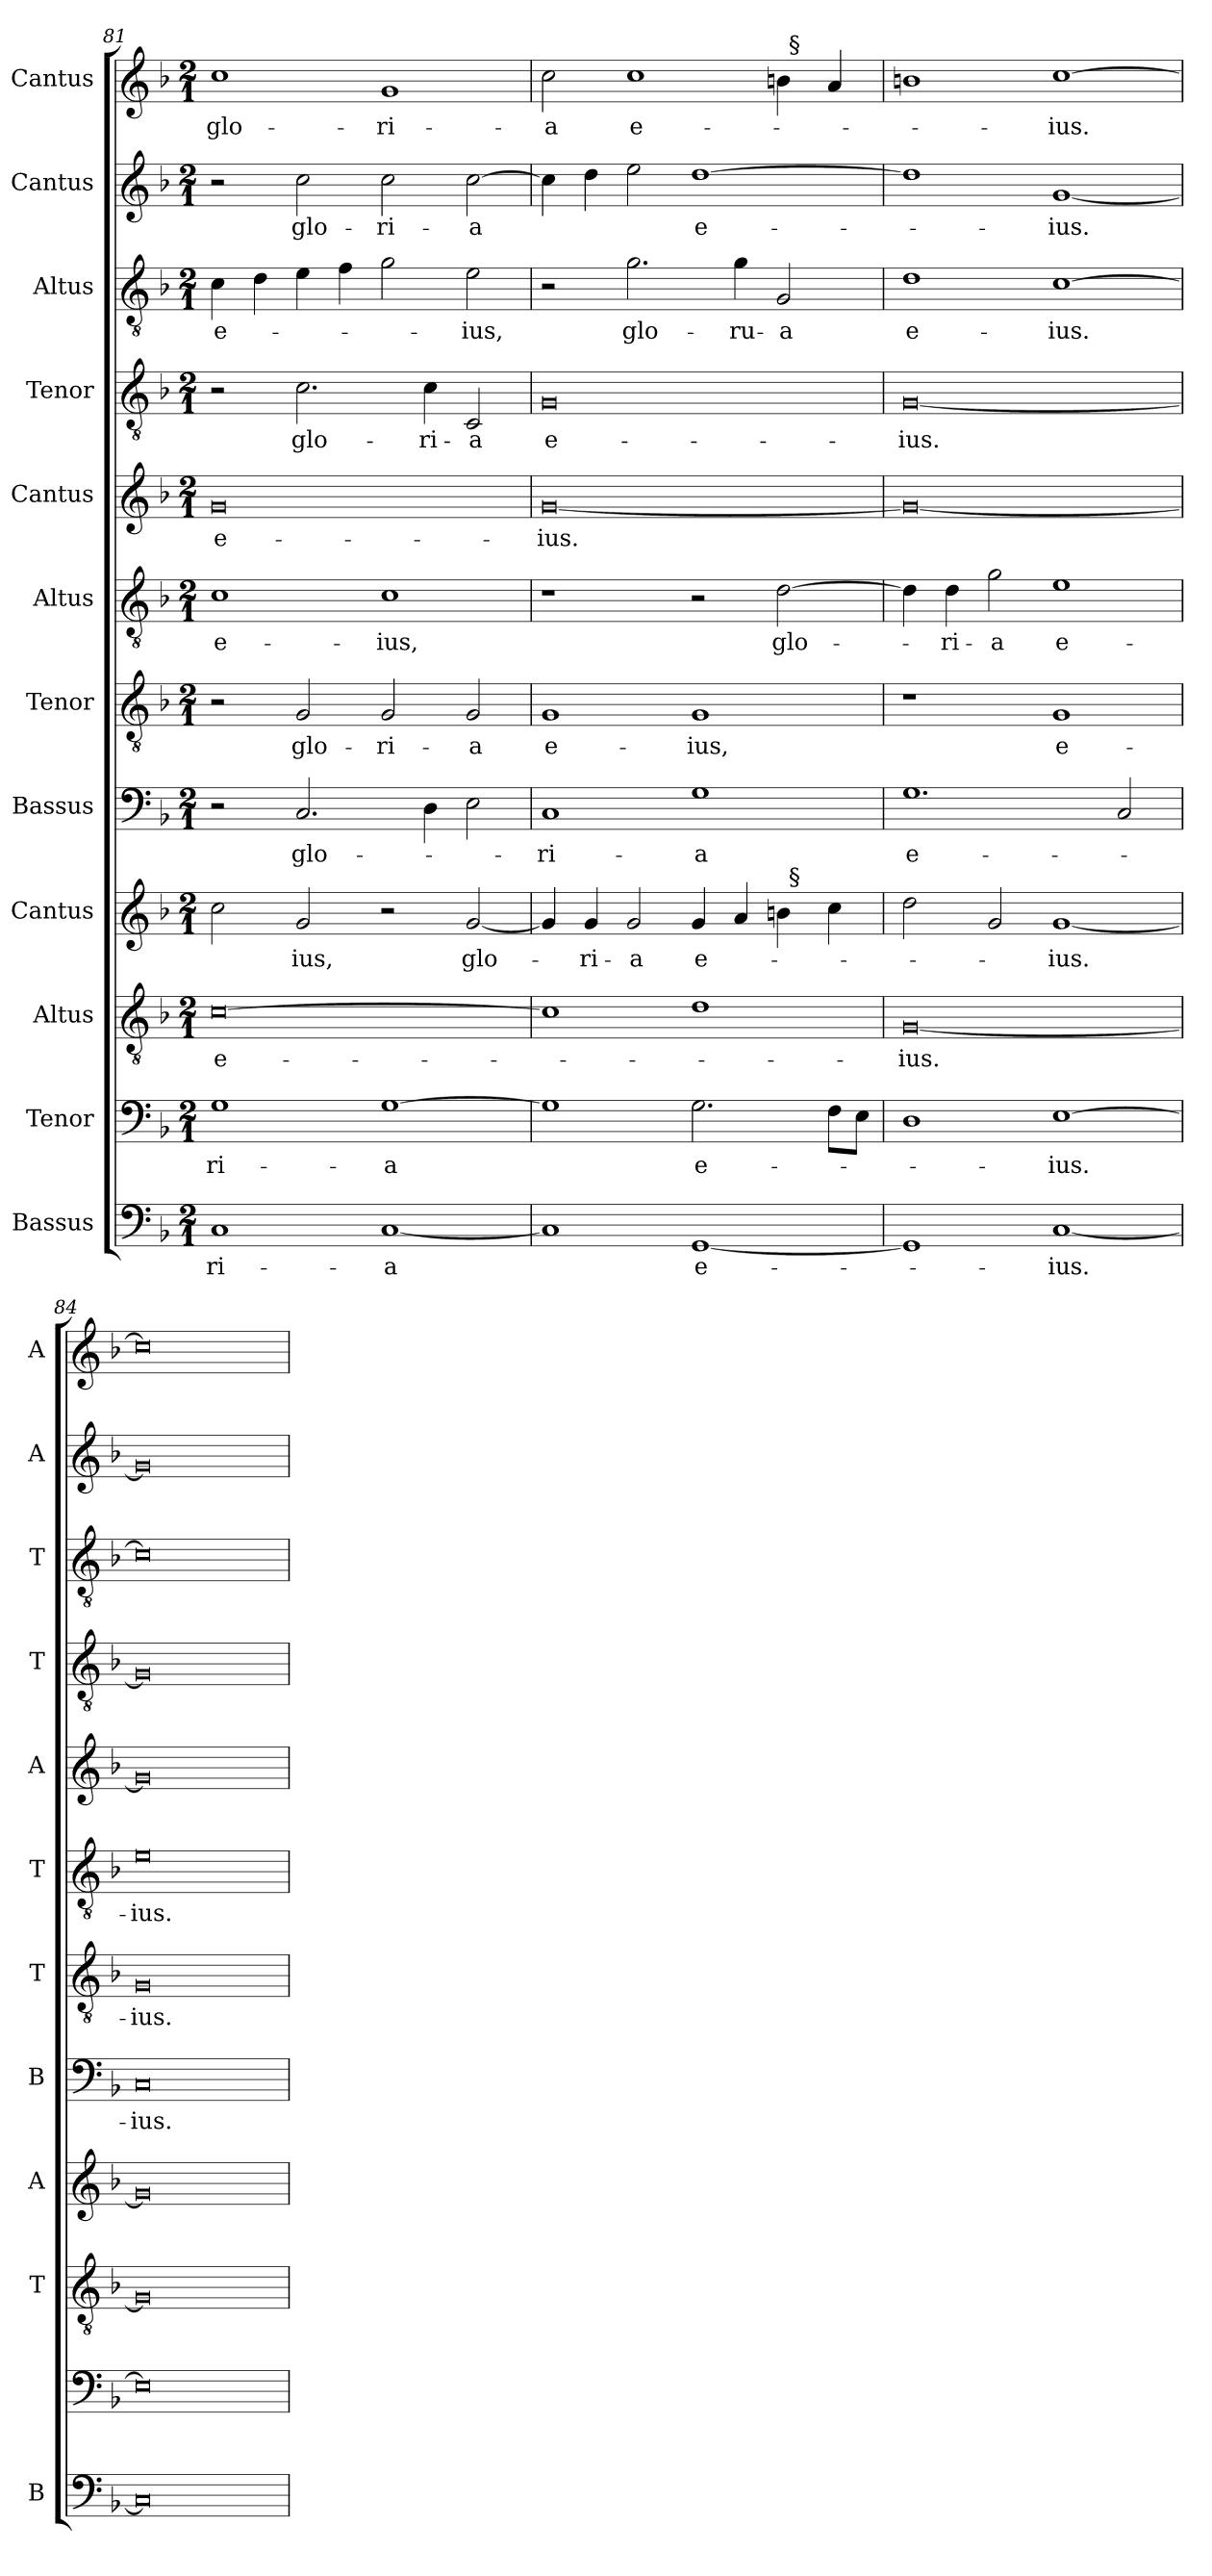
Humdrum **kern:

**kern	**text	**kern	**text	**kern	**text	**kern	**text	**kern	**text	**kern	**text	**kern	**text	**kern	**text	**kern	**text	**kern	**text	**kern	**text	**kern	**text
*part12	*part12	*part11	*part11	*part10	*part10	*part9	*part9	*part8	*part8	*part7	*part7	*part6	*part6	*part5	*part5	*part4	*part4	*part3	*part3	*part2	*part2	*part1	*part1
*staff12	*staff12	*staff11	*staff11	*staff10	*staff10	*staff9	*staff9	*staff8	*staff8	*staff7	*staff7	*staff6	*staff6	*staff5	*staff5	*staff4	*staff4	*staff3	*staff3	*staff2	*staff2	*staff1	*staff1
*I"Bassus	*	*I"Tenor	*	*I"Altus	*	*I"Cantus	*	*I"Bassus	*	*I"Tenor	*	*I"Altus	*	*I"Cantus	*	*I"Tenor	*	*I"Altus	*	*I"Cantus	*	*I"Cantus	*
*I'B	*	*	*	*I'T	*	*I'A	*	*I'B	*	*I'T	*	*I'T	*	*I'A	*	*I'T	*	*I'T	*	*I'A	*	*I'A	*
!!LO:PB:g=z
*clefF4	*	*clefF4	*	*clefGv2	*	*clefG2	*	*clefF4	*	*clefGv2	*	*clefGv2	*	*clefG2	*	*clefGv2	*	*clefGv2	*	*clefG2	*	*clefG2	*
*	*	*	*	*ITrd7c12	*	*	*	*	*	*ITrd7c12	*	*ITrd7c12	*	*	*	*ITrd7c12	*	*ITrd7c12	*	*	*	*	*
*k[b-]	*	*k[b-]	*	*k[b-]	*	*k[b-]	*	*k[b-]	*	*k[b-]	*	*k[b-]	*	*k[b-]	*	*k[b-]	*	*k[b-]	*	*k[b-]	*	*k[b-]	*
*F:	*	*F:	*	*F:	*	*F:	*	*F:	*	*F:	*	*F:	*	*F:	*	*F:	*	*F:	*	*F:	*	*F:	*
*M2/1	*	*M2/1	*	*M2/1	*	*M2/1	*	*M2/1	*	*M2/1	*	*M2/1	*	*M2/1	*	*M2/1	*	*M2/1	*	*M2/1	*	*M2/1	*
=81	=81	=81	=81	=81	=81	=81	=81	=81	=81	=81	=81	=81	=81	=81	=81	=81	=81	=81	=81	=81	=81	=81	=81
!	!LO:LY:b	!	!LO:LY:b	!	!LO:LY:b	!	!	!	!	!	!	!	!LO:LY:b	!	!LO:LY:b	!	!	!	!LO:LY:b	!	!	!	!LO:LY:b
1C	-ri-	1G	-ri-	[>0C	e-	2cc\	.	2r	.	2r	.	1C	e-	0g	e-	2r	.	4C\	e-	2r	.	1cc	glo-
.	.	.	.	.	.	.	.	.	.	.	.	.	.	.	.	.	.	4D\	.	.	.	.	.
!	!	!	!	!	!	!	!LO:LY:b	!	!LO:LY:b	!	!LO:LY:b	!	!	!	!	!	!LO:LY:b	!	!	!	!LO:LY:b	!	!
.	.	.	.	.	.	2g/	-ius,	2.C/	glo-	2GG/	glo-	.	.	.	.	2.C\	glo-	4E\	.	2cc\	glo-	.	.
.	.	.	.	.	.	.	.	.	.	.	.	.	.	.	.	.	.	4F\	.	.	.	.	.
!	!LO:LY:b	!	!LO:LY:b	!	!	!	!	!	!	!	!LO:LY:b	!	!LO:LY:b	!	!	!	!	!	!	!	!LO:LY:b	!	!LO:LY:b
[<1C	-a	[>1G	-a	.	.	2r	.	.	.	2GG/	-ri-	1C	-ius,	.	.	.	.	2G\	.	2cc\	-ri-	1g	-ri-
!	!	!	!	!	!	!	!	!	!	!	!	!	!	!	!	!	!LO:LY:b	!	!	!	!	!	!
.	.	.	.	.	.	.	.	4D\	.	.	.	.	.	.	.	4C\	-ri-	.	.	.	.	.	.
!	!	!	!	!	!	!	!LO:LY:b	!	!	!	!LO:LY:b	!	!	!	!	!	!LO:LY:b	!	!LO:LY:b	!	!LO:LY:b	!	!
.	.	.	.	.	.	[<2g/	glo-	2E\	.	2GG/	-a	.	.	.	.	2CC/	-a	2E\	-ius,	[>2cc\	-a	.	.
=82	=82	=82	=82	=82	=82	=82	=82	=82	=82	=82	=82	=82	=82	=82	=82	=82	=82	=82	=82	=82	=82	=82	=82
!	!	!	!	!	!	!	!	!	!LO:LY:b	!	!LO:LY:b	!	!	!	!LO:LY:b	!	!LO:LY:b	!	!	!	!	!	!LO:LY:b
*	*	*	*	*	*	*^	*	*	*	*	*	*	*	*	*	*	*	*	*	*	*	*^	*
1C]	.	1G]	.	1C]	.	4g/]	1ryy	.	1C	-ri-	1GG	e-	1r	.	[<0g	-ius.	0GG	e-	2r	.	4cc\]	.	2cc\	1ryy	-a
!	!	!	!	!	!	!	!	!LO:LY:b	!	!	!	!	!	!	!	!	!	!	!	!	!	!	!	!	!
.	.	.	.	.	.	4g/	.	-ri-	.	.	.	.	.	.	.	.	.	.	.	.	4dd\	.	.	.	.
!	!	!	!	!	!	!	!	!LO:LY:b	!	!	!	!	!	!	!	!	!	!	!	!LO:LY:b	!	!	!	!	!LO:LY:b
.	.	.	.	.	.	2g/	.	-a	.	.	.	.	.	.	.	.	.	.	2.G\	glo-	2ee\	.	1cc	.	e-
!	!LO:LY:b	!	!LO:LY:b	!	!	!	!	!LO:LY:b	!	!LO:LY:b	!	!LO:LY:b	!	!	!	!	!	!	!	!	!	!LO:LY:b	!	!	!
[<1GG	e-	2.G\	e-	1D	.	4g/	2ryy	e-	1G	-a	1GG	-ius,	2r	.	.	.	.	.	.	.	[>1dd	e-	.	2ryy	.
!	!	!	!	!	!	!	!	!	!	!	!	!	!	!	!	!	!	!	!	!LO:LY:b	!	!	!	!	!
.	.	.	.	.	.	4a/	.	.	.	.	.	.	.	.	.	.	.	.	4G\	-ru-	.	.	.	.	.
!	!	!	!	!	!	!	!	!	!	!	!	!	!	!LO:LY:b	!	!	!	!	!	!LO:LY:b	!	!	!	!	!
.	.	.	.	.	.	4bn\	32ryy	.	.	.	.	.	[>2D\	glo-	.	.	.	.	2GG/	-a	.	.	4b\	32ryy	.
!	!	!	!	!	!	!	!	!	!	!	!	!	!	!	!	!	!	!	!	!	!	!	!	!LO:TX:a:t=§	!
!	!	!	!	!	!	!	!LO:TX:a:t=§	!	!	!	!	!	!	!	!	!	!	!	!	!	!	!	!	!	!
.	.	.	.	.	.	.	4...ryy	.	.	.	.	.	.	.	.	.	.	.	.	.	.	.	.	4...ryy	.
.	.	8F\L	.	.	.	4cc\	.	.	.	.	.	.	.	.	.	.	.	.	.	.	.	.	4a/	.	.
.	.	8E\J	.	.	.	.	.	.	.	.	.	.	.	.	.	.	.	.	.	.	.	.	.	.	.
=83	=83	=83	=83	=83	=83	=83	=83	=83	=83	=83	=83	=83	=83	=83	=83	=83	=83	=83	=83	=83	=83	=83	=83	=83	=83
!	!	!	!	!	!LO:LY:b	!	!	!	!	!LO:LY:b	!	!	!	!	!	!	!	!LO:LY:b	!	!LO:LY:b	!	!	!	!	!
*	*	*	*	*	*	*v	*v	*	*	*	*	*	*	*	*	*	*	*	*	*	*	*	*v	*v	*
1GG]	.	1D	.	[<0GG	-ius.	2dd\	.	1.G	e-	1r	.	4D\]	.	0g_	.	[<0GG	-ius.	1D	e-	1dd]	.	1bn	.
!	!	!	!	!	!	!	!	!	!	!	!	!	!LO:LY:b	!	!	!	!	!	!	!	!	!	!
.	.	.	.	.	.	.	.	.	.	.	.	4D\	-ri-	.	.	.	.	.	.	.	.	.	.
!	!	!	!	!	!	!	!	!	!	!	!	!	!LO:LY:b	!	!	!	!	!	!	!	!	!	!
.	.	.	.	.	.	2g/	.	.	.	.	.	2G\	-a	.	.	.	.	.	.	.	.	.	.
!	!LO:LY:b	!	!LO:LY:b	!	!	!	!LO:LY:b	!	!	!	!LO:LY:b	!	!LO:LY:b	!	!	!	!	!	!LO:LY:b	!	!LO:LY:b	!	!LO:LY:b
[<1C	-ius.	[>1E	-ius.	.	.	[<1g	-ius.	.	.	1GG	e-	1E	e-	.	.	.	.	[>1C	-ius.	[<1g	-ius.	[>1cc	-ius.
.	.	.	.	.	.	.	.	2C/	.	.	.	.	.	.	.	.	.	.	.	.	.	.	.
=84	=84	=84	=84	=84	=84	=84	=84	=84	=84	=84	=84	=84	=84	=84	=84	=84	=84	=84	=84	=84	=84	=84	=84
!	!	!	!	!	!	!	!	!	!LO:LY:b	!	!LO:LY:b	!	!LO:LY:b	!	!	!	!	!	!	!	!	!	!
0C]	.	0E]	.	0GG]	.	0g]	.	0C	-ius.	0GG	-ius.	0E	-ius.	0g]	.	0GG]	.	0C]	.	0g]	.	0cc]	.
=	=	=	=	=	=	=	=	=	=	=	=	=	=	=	=	=	=	=	=	=	=	=	=
*-	*-	*-	*-	*-	*-	*-	*-	*-	*-	*-	*-	*-	*-	*-	*-	*-	*-	*-	*-	*-	*-	*-	*-
